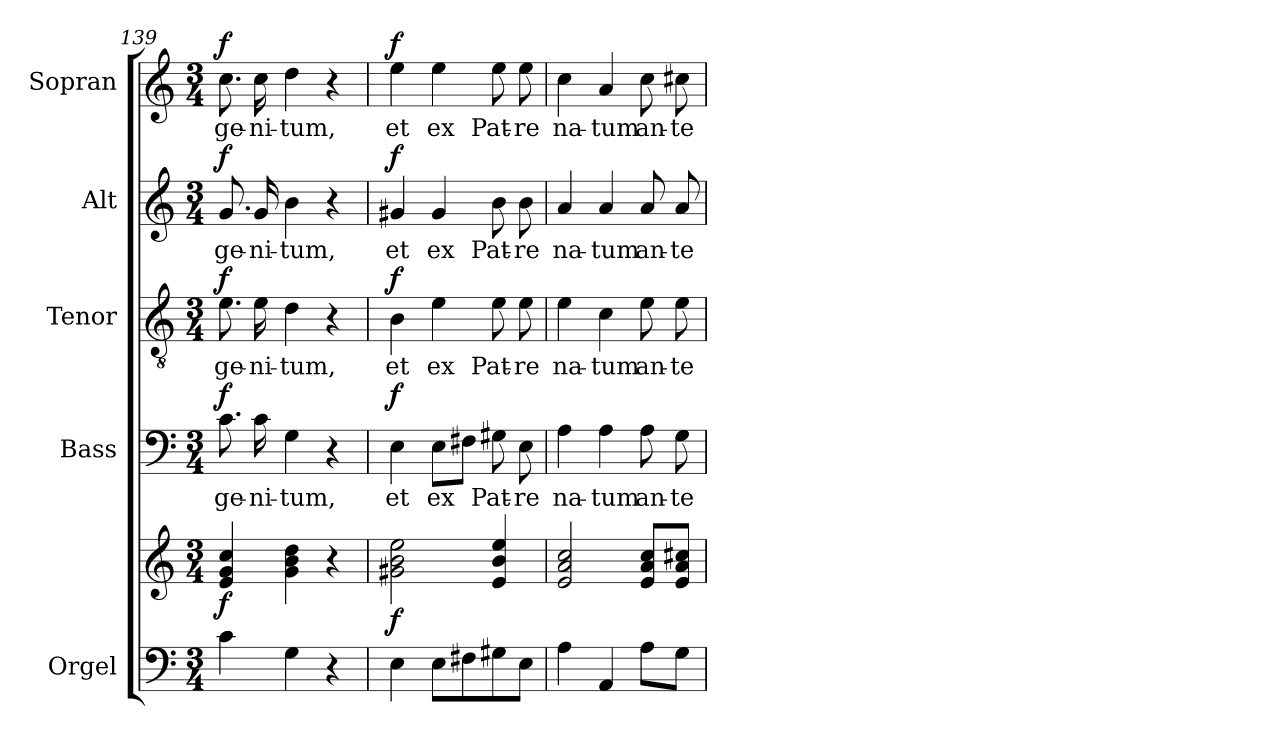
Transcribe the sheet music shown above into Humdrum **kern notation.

**kern	**kern	**dynam	**kern	**text	**dynam	**kern	**text	**dynam	**kern	**text	**dynam	**kern	**text	**dynam
*part5	*part5	*part5	*part4	*part4	*part4	*part3	*part3	*part3	*part2	*part2	*part2	*part1	*part1	*part1
*staff6	*staff5	*staff5/6	*staff4	*staff4	*staff4	*staff3	*staff3	*staff3	*staff2	*staff2	*staff2	*staff1	*staff1	*staff1
*I"Orgel	*	*	*I"Bass	*	*	*I"Tenor	*	*	*I"Alt	*	*	*I"Sopran	*	*
*I'Org.	*	*	*I'B.	*	*	*I'T.	*	*	*I'A.	*	*	*I'S.	*	*
*clefF4	*clefG2	*	*clefF4	*	*	*clefGv2	*	*	*clefG2	*	*	*clefG2	*	*
*k[]	*k[]	*	*k[]	*	*	*k[]	*	*	*k[]	*	*	*k[]	*	*
*C:	*C:	*	*C:	*	*	*C:	*	*	*C:	*	*	*C:	*	*
*M3/4	*M3/4	*	*M3/4	*	*	*M3/4	*	*	*M3/4	*	*	*M3/4	*	*
=139	=139	=139	=139	=139	=139	=139	=139	=139	=139	=139	=139	=139	=139	=139
!	!	!LO:DY:b	!	!LO:LY:b	!LO:DY:a	!	!LO:LY:b	!LO:DY:a	!	!LO:LY:b	!LO:DY:a	!	!LO:LY:b	!LO:DY:a
4c\	4e/ 4g/ 4cc/	f	8.c\	-ge-	f	8.e\	-ge-	f	8.g/	-ge-	f	8.cc\	-ge-	f
!	!	!	!	!LO:LY:b	!	!	!LO:LY:b	!	!	!LO:LY:b	!	!	!LO:LY:b	!
.	.	.	16c\	-ni-	.	16e\	-ni-	.	16g/	-ni-	.	16cc\	-ni-	.
!	!	!	!	!LO:LY:b	!	!	!LO:LY:b	!	!	!LO:LY:b	!	!	!LO:LY:b	!
4G\	4g\ 4b\ 4dd\	.	4G\	-tum,	.	4d\	-tum,	.	4b\	-tum,	.	4dd\	-tum,	.
4r	4r	.	4r	.	.	4r	.	.	4r	.	.	4r	.	.
=140	=140	=140	=140	=140	=140	=140	=140	=140	=140	=140	=140	=140	=140	=140
!	!	!LO:DY:b	!	!LO:LY:b	!LO:DY:a	!	!LO:LY:b	!LO:DY:a	!	!LO:LY:b	!LO:DY:a	!	!LO:LY:b	!LO:DY:a
4E\	2g#X\ 2b\ 2ee\	f	4E\	et	f	4B\	et	f	4g#X/	et	f	4ee\	et	f
!	!	!	!	!LO:LY:b	!	!	!LO:LY:b	!	!	!LO:LY:b	!	!	!LO:LY:b	!
8E\L	.	.	8E\L	ex	.	4e\	ex	.	4g#/	ex	.	4ee\	ex	.
8F#X\	.	.	8F#X\J	.	.	.	.	.	.	.	.	.	.	.
!	!	!	!	!LO:LY:b	!	!	!LO:LY:b	!	!	!LO:LY:b	!	!	!LO:LY:b	!
8G#X\	4e/ 4b/ 4ee/	.	8G#X\	Pat-	.	8e\	Pat-	.	8b\	Pat-	.	8ee\	Pat-	.
!	!	!	!	!LO:LY:b	!	!	!LO:LY:b	!	!	!LO:LY:b	!	!	!LO:LY:b	!
8E\J	.	.	8E\	-re	.	8e\	-re	.	8b\	-re	.	8ee\	-re	.
=141	=141	=141	=141	=141	=141	=141	=141	=141	=141	=141	=141	=141	=141	=141
!	!	!	!	!LO:LY:b	!	!	!LO:LY:b	!	!	!LO:LY:b	!	!	!LO:LY:b	!
4A\	2e/ 2a/ 2cc/	.	4A\	na-	.	4e\	na-	.	4a/	na-	.	4cc\	na-	.
!	!	!	!	!LO:LY:b	!	!	!LO:LY:b	!	!	!LO:LY:b	!	!	!LO:LY:b	!
4AA/	.	.	4A\	-tum	.	4c\	-tum	.	4a/	-tum	.	4a/	-tum	.
!	!	!	!	!LO:LY:b	!	!	!LO:LY:b	!	!	!LO:LY:b	!	!	!LO:LY:b	!
8A\L	8e/ 8a/ 8cc/L	.	8A\	an-	.	8e\	an-	.	8a/	an-	.	8cc\	an-	.
!	!	!	!	!LO:LY:b	!	!	!LO:LY:b	!	!	!LO:LY:b	!	!	!LO:LY:b	!
8G\J	8e/ 8a/ 8cc#X/J	.	8G\	-te	.	8e\	-te	.	8a/	-te	.	8cc#X\	-te	.
=	=	=	=	=	=	=	=	=	=	=	=	=	=	=
*-	*-	*-	*-	*-	*-	*-	*-	*-	*-	*-	*-	*-	*-	*-
